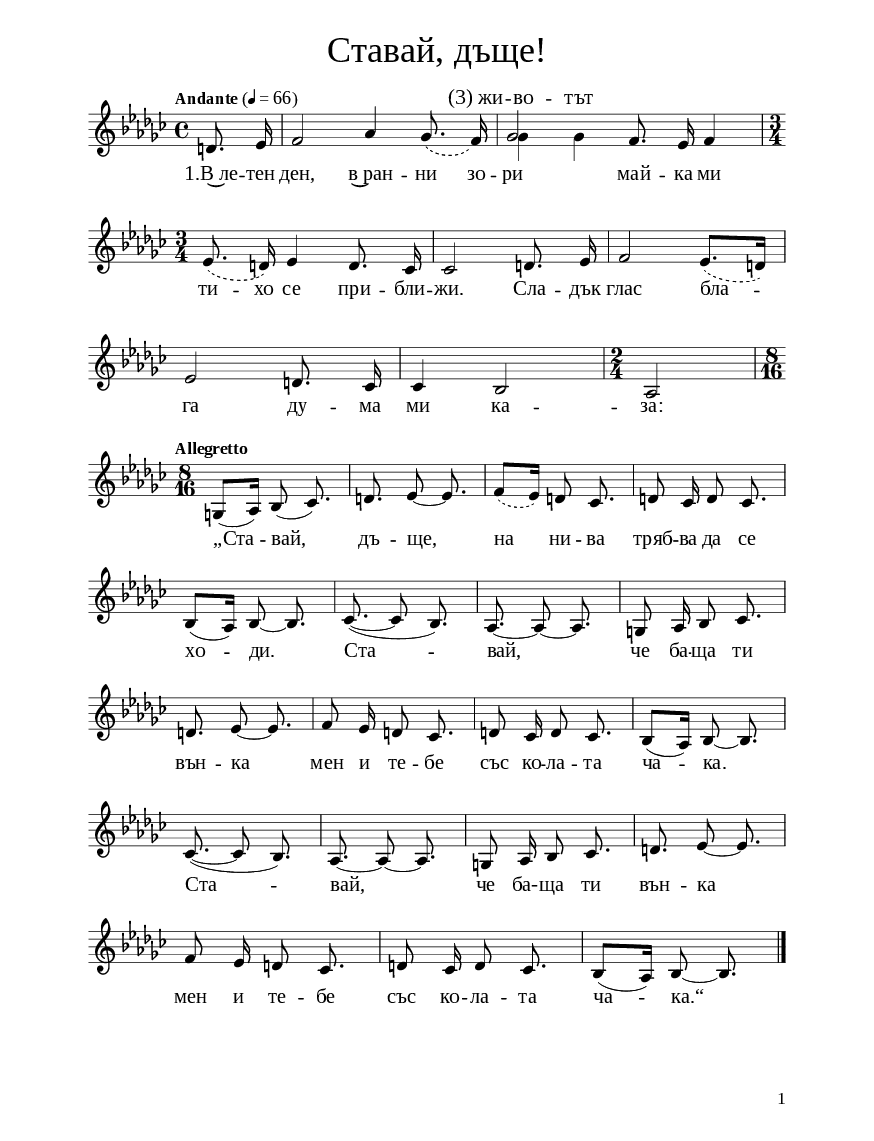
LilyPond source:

\version "2.24.3"

% include paper part and global functions
\include "include/globals.ily"

"rightBraces018" = \markup {
  \column {
    % repeat braces
    \translate #'(0 . -12.6 )
    \right-brace #18

    \translate #'(0 . -22.4 )
    \right-brace #18

  
  }
  \column {
    % repeat numbers
    \translate #'(0 . -13.2 )
    2

    \translate #'(0 . -24.2 )
    2


  }
}

\bookpart {
  \label #'ref142
  \tocItem \markup "Ставай, дъще! – Stavay, dashte"
  \include "include/bookpart-paper.ily"
  \score {
    \include "include/score-layout.ily"

    <<
      \new Lyrics = "tempVoiceLyricsBG" \with {
        % lyrics above a staff should have this override
        \override VerticalAxisGroup.staff-affinity = #DOWN
      }

    \new Voice = "mainVoice" \absolute {
      \clef treble
    
      \key ges \major
  
      \time 4/4
      \tempoFunc "Andante" 4 "66"
      \autoBeamOff
      \partial 4
      d'8. es'16 | % 2
      f'2 as'4 \phrasingSlurDown \phrasingSlurDashed ges'8. \(
      <<
        % now temporary add a second voice
        {
          \voiceTwo % this voice is in the same context as parent
          \hideNotes f'16 \) \unHideNotes \phrasingSlurNeutral | % 3
          \stemUp ges'2 \stemNeutral
        }
        \new Voice = "tempVoice" {
          % this is a new voice context
          \voiceOne \autoBeamOff
          f'16 | % 3
          \stemDown ges'4 ges'4 \stemNeutral
        }
      >>
      \oneVoice

      f'8. 
      
      es'16 f'4 \break | % 4
      \time 3/4 \phrasingSlurDashed es'8. \( d'16 \) \phrasingSlurNeutral es'4 d'8. ces'16 | % 5
      ces'2 d'8. es'16 | % 6
      f'2 \slurDashed es'8. [( d'16 )] \slurNeutral \break | % 7
      es'2 d'8. ces'16 | % 8
      ces'4 bes2 | % 9
      \time 2/4  as2 \break |
      \time 8/16  |
      \tempo "Allegretto" \slurSolid g8 [( as16 )] bes8 ( ces'8. ) | % 11
      d'8. es'8 ~ es'8. | % 12
      \slurDashed f'8 [( es'16 )] d'8 ces'8. | % 13
      d'8 ces'16 d'8 ces'8. \break | % 14
      \slurSolid bes8 [( as16 )] bes8 ~ bes8. | % 15
      ces'8. ( ~ ces'8 bes8. ) | % 16
      as8. ~ as8 ~ as8. | % 17
      g8 as16 bes8 ces'8. \break | % 18
      d'8. es'8 ~ es'8. | % 19
      f'8 es'16 d'8 ces'8. |
      d'8 ces'16 d'8 ces'8. | % 21
      bes8 [( as16 )] bes8 ~ bes8. \break | % 22
      ces'8. ( ~ ces'8 bes8. ) | % 23
      as8. ~ as8 ~ as8. | % 24
      g8 as16 bes8 ces'8. | % 25
      d'8. es'8 ~ es'8. \break | % 26
      f'8 es'16 d'8 ces'8. | % 27
      d'8 ces'16 d'8 ces'8. | % 28
      bes8 [( as16 )] bes8 ~ bes8. \bar "|."
    }
   
   
   \new Lyrics \lyricsto "mainVoice" {
      "1.В~ле" -- тен
      ден, в~ран -- ни зо -- ри май -- ка ми ти -- хо се при --
      бли -- жи. Сла -- дък глас бла -- га ду -- ма ми
      ка -- за: „Ста -- вай, дъ -- ще, на ни -- ва
      тряб -- ва да се хо -- ди. Ста -- вай, че ба --
      ща ти вън -- ка мен и те -- бе със ко -- ла --
      та ча -- ка. Ста -- вай, че "ба-" -- ща ти вън --
      ка мен и те -- бе със ко -- ла -- та ча --
      ка.“
   }

   \context Lyrics = "tempVoiceLyricsBG" {
     \lyricsto "tempVoice" {
       "(3) жи" -- во -- тът
     }
   }
   
   >>

    \header {
      title = \titleFunc #'ref_desc_14 "Ставай, дъще!" "Stavay, dashte"
    }

    \midi{}
    


  } % score
  
  
    \pageBreak

    \markup \abs-fontsize #11 {
   
    \override #`(baseline-skip . ,bgCoupletBaselineSkip) % affects space between column lines
    \column {
          \line {   2. Слънцето щом изгрей,}
          \line {   "   " ти на нивата трябва да си.}
          \line {   "   " С’ сърп в ръка, с песен ти}
          \line {   "   " деня срещни. Ставай, дъще,}
          \line {   "   " Слънце дома да не те завари.}
          \line {   "   " Ставай, че моми и момци –}
          \line {   "   " вси към нивата са веч тръгнали.}
          \line {   "   " }
          \line {   3.  Нива е, дъще, животът,}
          \line {   "   " де доброто семе се сей.}
          \line {   "   " Кат израсне, живот внася}
          \line {   "   " то във нас. Ставай, дъще,}
          \line {   "   " Любовта днес мен и тебе чака.}
          \line {   "   " Ставай, (2)тя ни носи}
          \line {   "   " своята нова, жива премяна.}
          \line {   "   "  Ставай, че животът вънка мен}
          \line {   "   "  и тебе с благост вече чака.“}
        }
    
    \"rightBraces018"

  }

 
 \markup \empty-two

  % include foreign translation(s) of the song
  

} % bookpart
